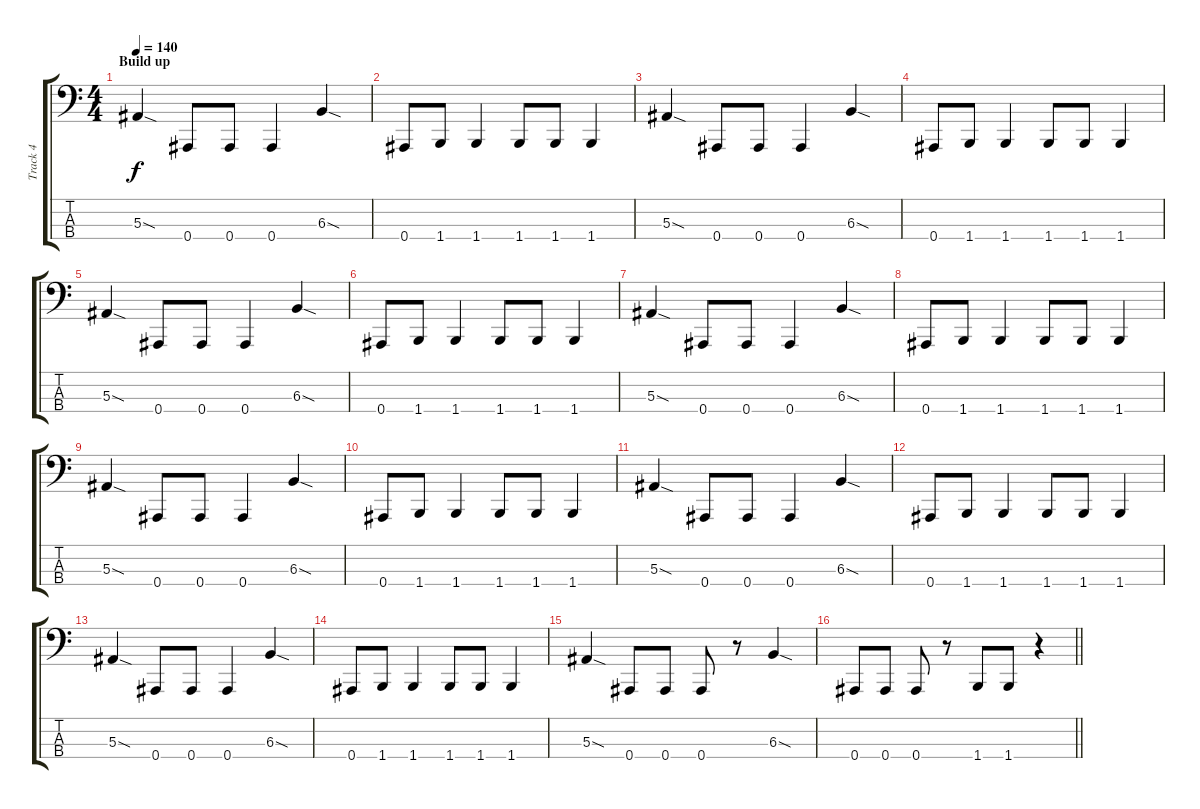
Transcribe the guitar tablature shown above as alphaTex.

\track ("Track 4" "Track 4") {instrument electricbasspick}
\staff {score tabs}
\tuning (Eb2 Bb1 F1 Bb0) {hide}
\ts (4 4)
\section ("" "Build up")
\tempo 140
\clef f4
\ks c
5.3{sod}.4{dy f volume 16} 0.4.8 0.4.8 0.4.4 6.3{sod}.4 |
0.4.8 1.4.8 1.4.4 1.4.8 1.4.8 1.4.4 |
5.3{sod}.4 0.4.8 0.4.8 0.4.4 6.3{sod}.4 |
0.4.8 1.4.8 1.4.4 1.4.8 1.4.8 1.4.4 |
5.3{sod}.4 0.4.8 0.4.8 0.4.4 6.3{sod}.4 |
0.4.8 1.4.8 1.4.4 1.4.8 1.4.8 1.4.4 |
5.3{sod}.4 0.4.8 0.4.8 0.4.4 6.3{sod}.4 |
0.4.8 1.4.8 1.4.4 1.4.8 1.4.8 1.4.4 |
5.3{sod}.4{volume 16} 0.4.8 0.4.8 0.4.4 6.3{sod}.4 |
0.4.8 1.4.8 1.4.4 1.4.8 1.4.8 1.4.4 |
5.3{sod}.4 0.4.8 0.4.8 0.4.4 6.3{sod}.4 |
0.4.8 1.4.8 1.4.4 1.4.8 1.4.8 1.4.4 |
5.3{sod}.4 0.4.8 0.4.8 0.4.4 6.3{sod}.4 |
0.4.8 1.4.8 1.4.4 1.4.8 1.4.8 1.4.4 |
5.3{sod}.4 0.4.8 0.4.8 0.4.8 r.8 6.3{sod}.4 |
\barLineRight lightlight
0.4.8 0.4.8 0.4.8 r.8 1.4.8 1.4.8 r.4
